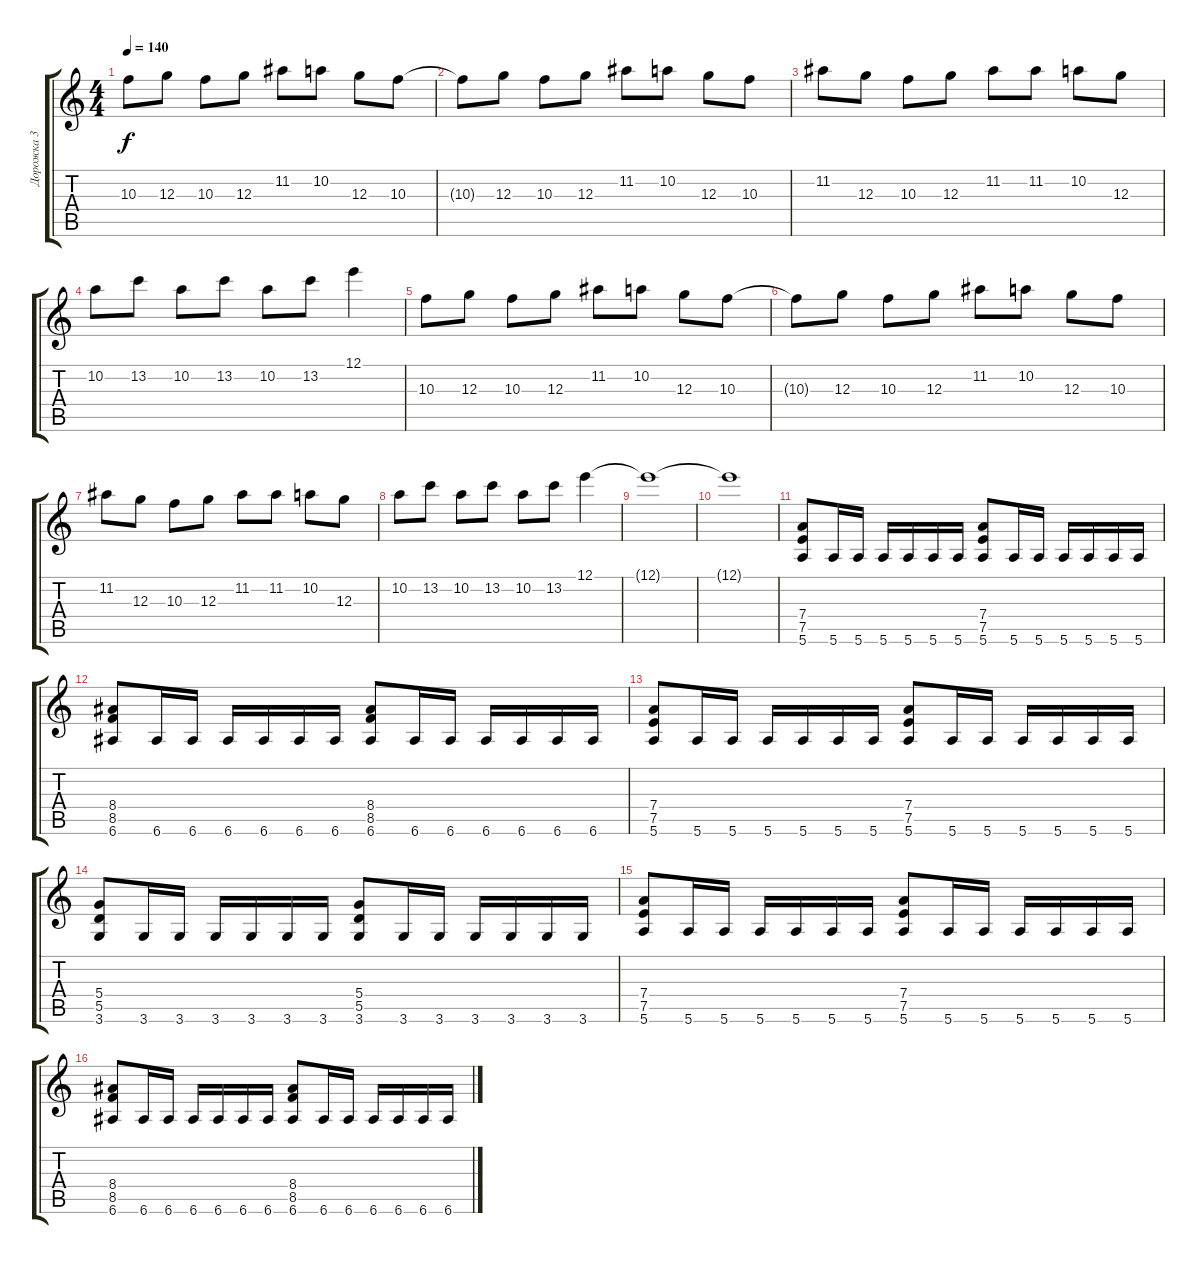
\track ("Дорожка 3" "Дорожка 3") {instrument distortionguitar}
\staff {score tabs}
\tuning (E4 B3 G3 D3 A2 E2) {hide}
\ts (4 4)
\tempo 140
\clef g2
\ks c
10.3.8{dy f} 12.3.8 10.3.8 12.3.8 11.2.8 10.2.8 12.3.8 10.3.8 |
10.3{t}.8 12.3.8 10.3.8 12.3.8 11.2.8 10.2.8 12.3.8 10.3.8 |
11.2.8 12.3.8 10.3.8 12.3.8 11.2.8 11.2.8 10.2.8 12.3.8 |
10.2.8 13.2.8 10.2.8 13.2.8 10.2.8 13.2.8 12.1.4 |
10.3.8 12.3.8 10.3.8 12.3.8 11.2.8 10.2.8 12.3.8 10.3.8 |
10.3{t}.8 12.3.8 10.3.8 12.3.8 11.2.8 10.2.8 12.3.8 10.3.8 |
11.2.8 12.3.8 10.3.8 12.3.8 11.2.8 11.2.8 10.2.8 12.3.8 |
10.2.8 13.2.8 10.2.8 13.2.8 10.2.8 13.2.8 12.1.4 |
12.1{t}.1 |
12.1{t}.1 |
(7.4 7.5 5.6).8 5.6.16 5.6.16 5.6.16 5.6.16 5.6.16 5.6.16 (7.4 7.5 5.6).8 5.6.16 5.6.16 5.6.16 5.6.16 5.6.16 5.6.16 |
(8.4 8.5 6.6).8 6.6.16 6.6.16 6.6.16 6.6.16 6.6.16 6.6.16 (8.4 8.5 6.6).8 6.6.16 6.6.16 6.6.16 6.6.16 6.6.16 6.6.16 |
(7.4 7.5 5.6).8 5.6.16 5.6.16 5.6.16 5.6.16 5.6.16 5.6.16 (7.4 7.5 5.6).8 5.6.16 5.6.16 5.6.16 5.6.16 5.6.16 5.6.16 |
(5.4 5.5 3.6).8 3.6.16 3.6.16 3.6.16 3.6.16 3.6.16 3.6.16 (5.4 5.5 3.6).8 3.6.16 3.6.16 3.6.16 3.6.16 3.6.16 3.6.16 |
(7.4 7.5 5.6).8 5.6.16 5.6.16 5.6.16 5.6.16 5.6.16 5.6.16 (7.4 7.5 5.6).8 5.6.16 5.6.16 5.6.16 5.6.16 5.6.16 5.6.16 |
(8.4 8.5 6.6).8 6.6.16 6.6.16 6.6.16 6.6.16 6.6.16 6.6.16 (8.4 8.5 6.6).8 6.6.16 6.6.16 6.6.16 6.6.16 6.6.16 6.6.16
